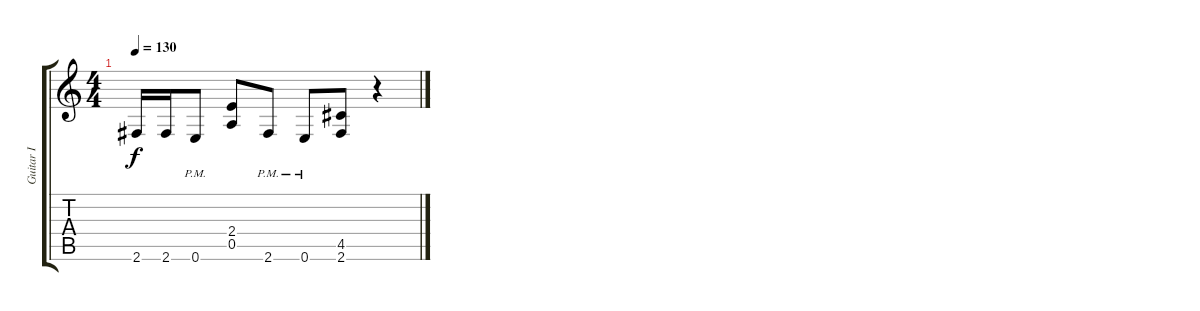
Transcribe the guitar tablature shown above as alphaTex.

\track ("Guitar I" "Guitar I") {instrument distortionguitar}
\staff {score tabs}
\tuning (E4 B3 G3 D3 A2 E2) {hide}
\ts (4 4)
\tempo 130
\clef g2
\ks c
2.6.16{dy f} 2.6.16 0.6{pm}.8 (2.4 0.5).8 2.6{pm}.8 0.6{pm}.8 (4.5 2.6).8 r.4
